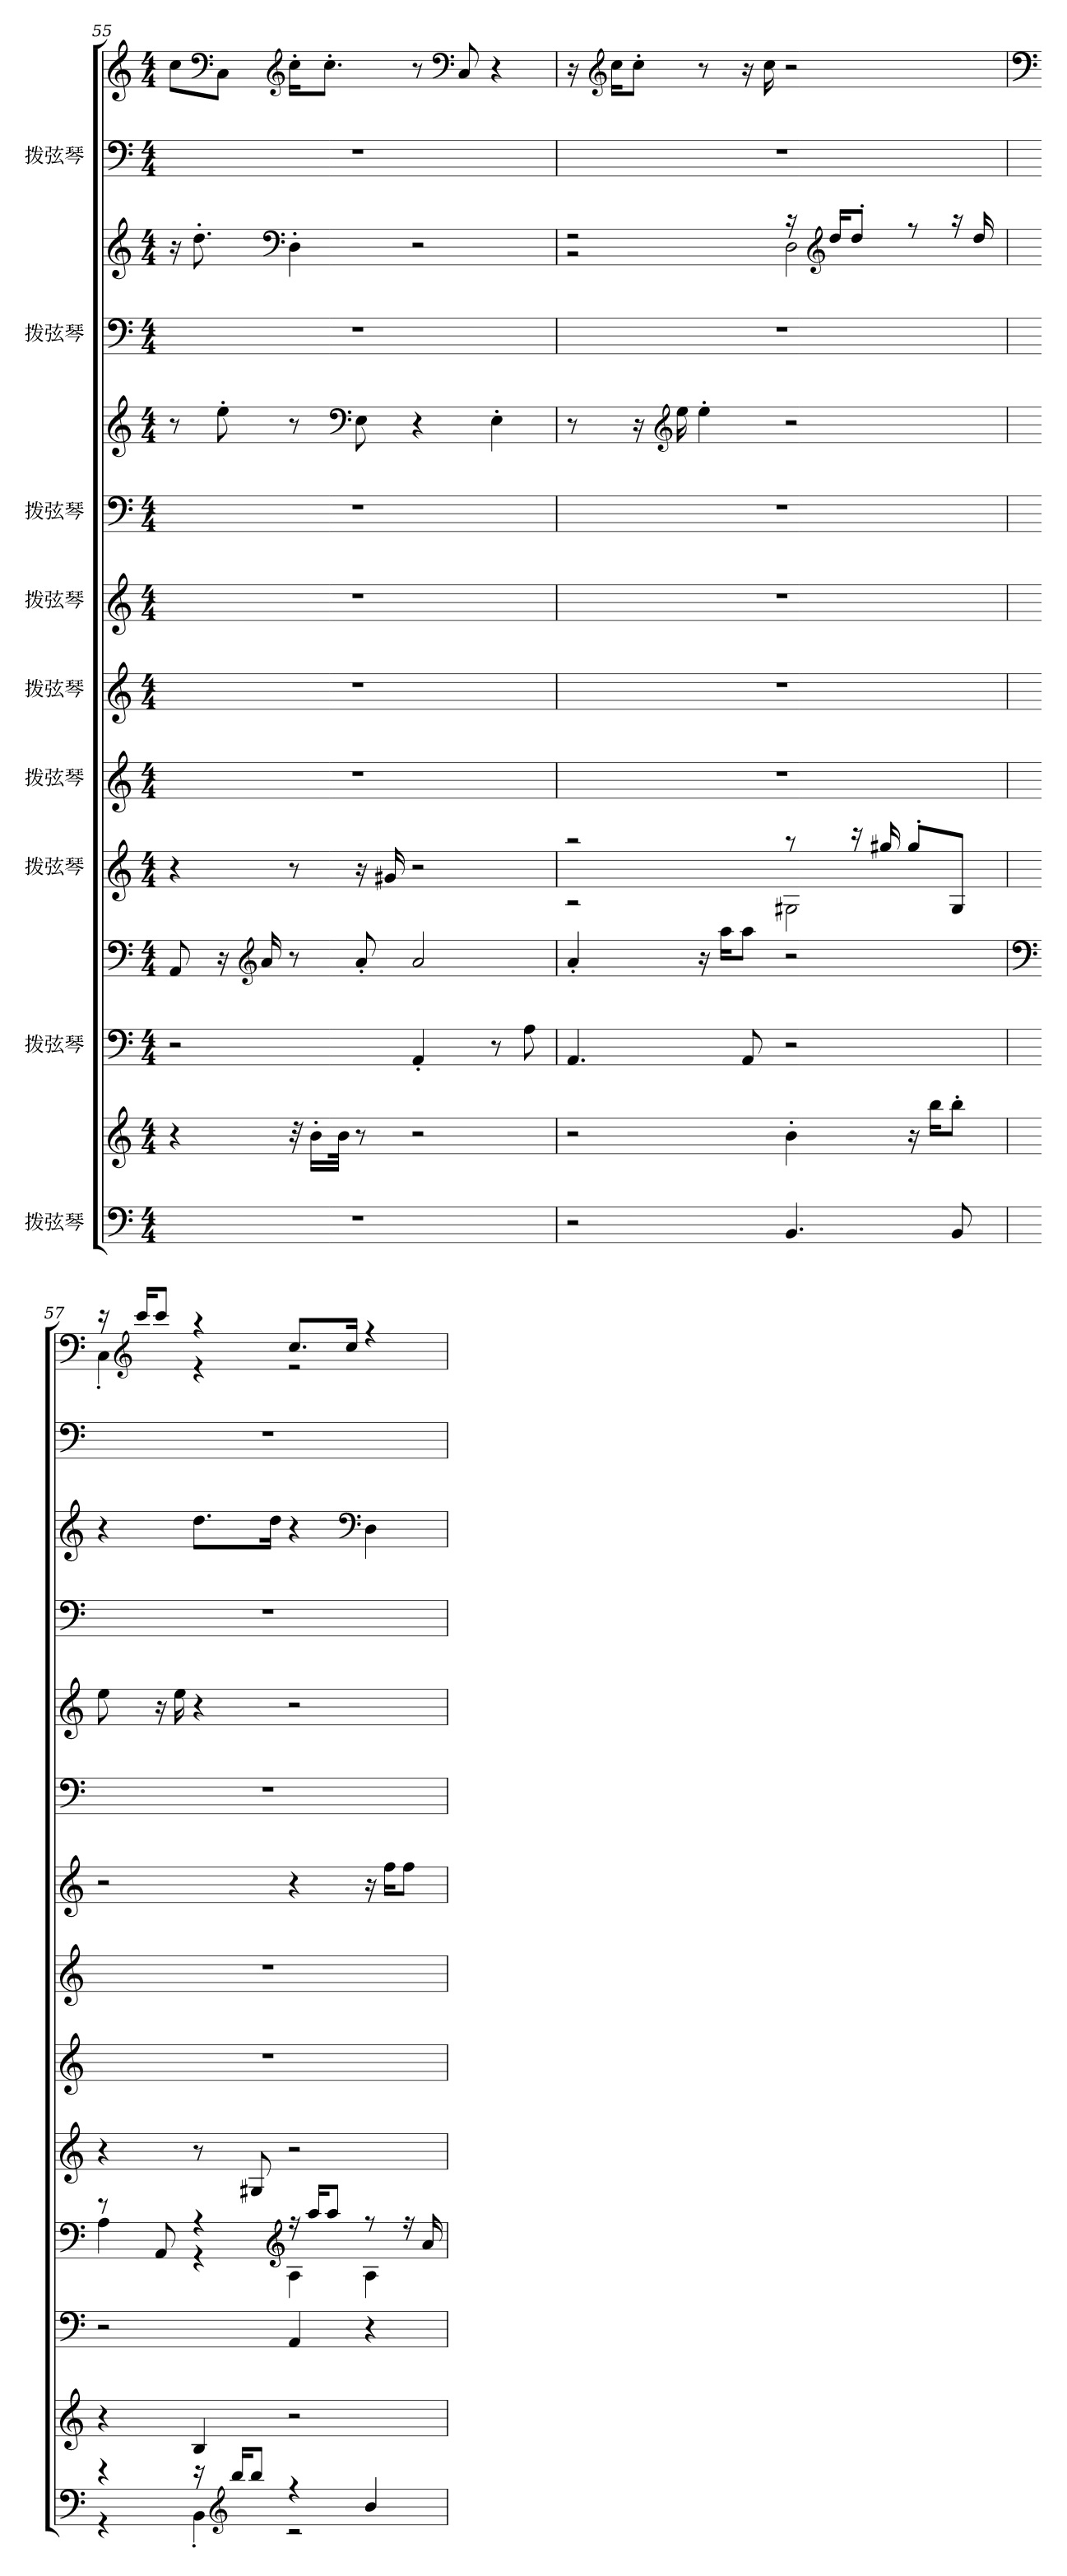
**kern	**kern	**kern	**kern	**kern	**kern	**kern	**kern	**kern	**kern	**kern	**kern	**kern	**kern
*part9	*part9	*part8	*part8	*part7	*part6	*part5	*part4	*part3	*part3	*part2	*part2	*part1	*part1
*staff14	*staff13	*staff12	*staff11	*staff10	*staff9	*staff8	*staff7	*staff6	*staff5	*staff4	*staff3	*staff2	*staff1
*I"拨弦琴	*	*I"拨弦琴	*	*I"拨弦琴	*I"拨弦琴	*I"拨弦琴	*I"拨弦琴	*I"拨弦琴	*	*I"拨弦琴	*	*I"拨弦琴	*
*clefF4	*clefG2	*clefF4	*clefF4	*clefG2	*clefG2	*clefG2	*clefG2	*clefF4	*clefG2	*clefF4	*clefG2	*clefF4	*clefG2
*k[]	*k[]	*k[]	*k[]	*k[]	*k[]	*k[]	*k[]	*k[]	*k[]	*k[]	*k[]	*k[]	*k[]
*M4/4	*M4/4	*M4/4	*M4/4	*M4/4	*M4/4	*M4/4	*M4/4	*M4/4	*M4/4	*M4/4	*M4/4	*M4/4	*M4/4
=55	=55	=55	=55	=55	=55	=55	=55	=55	=55	=55	=55	=55	=55
1r	4r	2r	8AA/	4r	1r	1r	1r	1r	8r	1r	16r	1r	8cc\L
.	.	.	.	.	.	.	.	.	.	.	8.dd'\	.	.
*	*	*	*	*	*	*	*	*	*	*	*	*	*clefF4
.	.	.	16r	.	.	.	.	.	8ee'\	.	.	.	8C\J
*	*	*	*clefG2	*	*	*	*	*	*	*	*	*	*
.	.	.	16a/	.	.	.	.	.	.	.	.	.	.
*	*	*	*	*	*	*	*	*	*	*	*clefF4	*	*clefG2
.	32r	.	8r	8r	.	.	.	.	8r	.	4D'\	.	16cc'\KL
.	16b'\LL	.	.	.	.	.	.	.	.	.	.	.	.
.	.	.	.	.	.	.	.	.	.	.	.	.	8.cc'\J
.	32b\JJk	.	.	.	.	.	.	.	.	.	.	.	.
*	*	*	*	*	*	*	*	*	*clefF4	*	*	*	*
.	8r	.	8a'/	16r	.	.	.	.	8E\	.	.	.	.
.	.	.	.	16g#X/	.	.	.	.	.	.	.	.	.
.	2r	4AA'/	2a/	2r	.	.	.	.	4r	.	2r	.	8r
*	*	*	*	*	*	*	*	*	*	*	*	*	*clefF4
.	.	.	.	.	.	.	.	.	.	.	.	.	8C/
.	.	8r	.	.	.	.	.	.	4E'\	.	.	.	4r
.	.	8A\	.	.	.	.	.	.	.	.	.	.	.
!!LO:PB:g=z
=56	=56	=56	=56	=56	=56	=56	=56	=56	=56	=56	=56	=56	=56
*	*	*	*	*^	*	*	*	*	*	*	*^	*	*
2r	2r	4.AA/	4a'/	2r	2r	1r	1r	1r	1r	8r	1r	2r	2r	1r	16r
*	*	*	*	*	*	*	*	*	*	*	*	*	*	*	*clefG2
.	.	.	.	.	.	.	.	.	.	.	.	.	.	.	16cc\KL
.	.	.	.	.	.	.	.	.	.	16r	.	.	.	.	8cc'\J
*	*	*	*	*	*	*	*	*	*	*clefG2	*	*	*	*	*
.	.	.	.	.	.	.	.	.	.	16ee\	.	.	.	.	.
.	.	.	16r	.	.	.	.	.	.	4ee'\	.	.	.	.	8r
.	.	.	16aa\KL	.	.	.	.	.	.	.	.	.	.	.	.
.	.	8AA/	8aa\J	.	.	.	.	.	.	.	.	.	.	.	16r
.	.	.	.	.	.	.	.	.	.	.	.	.	.	.	16cc\
4.BB/	4b'\	2r	2r	8r	2G#X\	.	.	.	.	2r	.	16r	2D\	.	2r
*	*	*	*	*	*	*	*	*	*	*	*	*clefG2	*	*	*
.	.	.	.	.	.	.	.	.	.	.	.	16dd/KL	.	.	.
.	.	.	.	16r	.	.	.	.	.	.	.	8dd'/J	.	.	.
.	.	.	.	16gg#X/	.	.	.	.	.	.	.	.	.	.	.
.	16r	.	.	8gg#'/L	.	.	.	.	.	.	.	8r	.	.	.
.	16bb\KL	.	.	.	.	.	.	.	.	.	.	.	.	.	.
8BB/	8bb'\J	.	.	8G#/J	.	.	.	.	.	.	.	16r	.	.	.
.	.	.	.	.	.	.	.	.	.	.	.	16dd/	.	.	.
*	*	*	*	*v	*v	*	*	*	*	*	*	*v	*v	*	*
!!LO:PB:g=z
=57	=57	=57	=57	=57	=57	=57	=57	=57	=57	=57	=57	=57	=57
*	*	*	*clefF4	*	*	*	*	*	*	*	*	*	*clefF4
*^	*	*	*^	*	*	*	*	*	*	*	*	*	*^
4r	4r	4r	2r	8r	4A\	4r	1r	1r	2r	1r	8ee\	1r	4r	1r	16r	4C'\
*	*	*	*	*	*	*	*	*	*	*	*	*	*	*	*clefG2	*
.	.	.	.	.	.	.	.	.	.	.	.	.	.	.	16ccc/KL	.
.	.	.	.	8AA/	.	.	.	.	.	.	16r	.	.	.	8ccc/J	.
.	.	.	.	.	.	.	.	.	.	.	16ee\	.	.	.	.	.
16r	4BB'\	4B/	.	4r	4r	8r	.	.	.	.	4r	.	8.dd\L	.	4r	4r
*clefG2	*	*	*	*	*	*	*	*	*	*	*	*	*	*	*	*
16bb/KL	.	.	.	.	.	.	.	.	.	.	.	.	.	.	.	.
8bb/J	.	.	.	.	.	8G#X/	.	.	.	.	.	.	.	.	.	.
.	.	.	.	.	.	.	.	.	.	.	.	.	16dd\Jk	.	.	.
*	*	*	*	*clefG2	*	*	*	*	*	*	*	*	*	*	*	*
4r	2r	2r	4AA/	16r	4A\	2r	.	.	4r	.	2r	.	4r	.	8.cc/L	2r
.	.	.	.	16aa/KL	.	.	.	.	.	.	.	.	.	.	.	.
.	.	.	.	8aa/J	.	.	.	.	.	.	.	.	.	.	.	.
.	.	.	.	.	.	.	.	.	.	.	.	.	.	.	16cc/Jk	.
*	*	*	*	*	*	*	*	*	*	*	*	*	*clefF4	*	*	*
4b/	.	.	4r	8r	4A\	.	.	.	16r	.	.	.	4D\	.	4r	.
.	.	.	.	.	.	.	.	.	16ff\KL	.	.	.	.	.	.	.
.	.	.	.	16r	.	.	.	.	8ff\J	.	.	.	.	.	.	.
.	.	.	.	16a/	.	.	.	.	.	.	.	.	.	.	.	.
*v	*v	*	*	*v	*v	*	*	*	*	*	*	*	*	*	*v	*v
=	=	=	=	=	=	=	=	=	=	=	=	=	=
*-	*-	*-	*-	*-	*-	*-	*-	*-	*-	*-	*-	*-	*-
